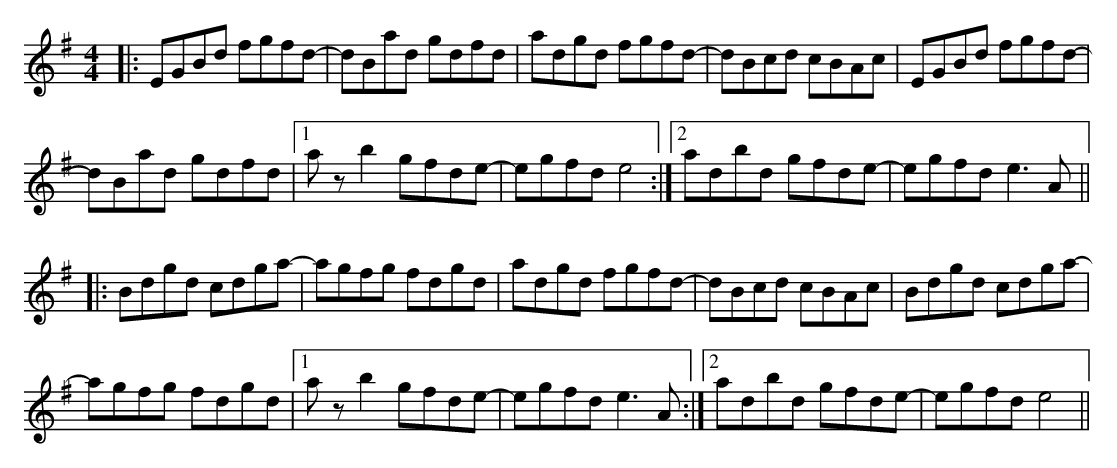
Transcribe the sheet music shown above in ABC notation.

X:1
M:4/4
K:Emin
|:EGBd fgfd-|dBad gdfd|adgd fgfd-|dBcd cBAc|EGBd fgfd-|
dBad gdfd|1 a z b2 gfde-|egfd e4:|2 adbd gfde-|egfd e3 A||
|:Bdgd cdga-|agfg fdgd|adgd fgfd-|dBcd cBAc|Bdgd cdga-|
agfg fdgd|1 a z b2 gfde-|egfd e3 A:|2 adbd gfde-|egfd e4||
